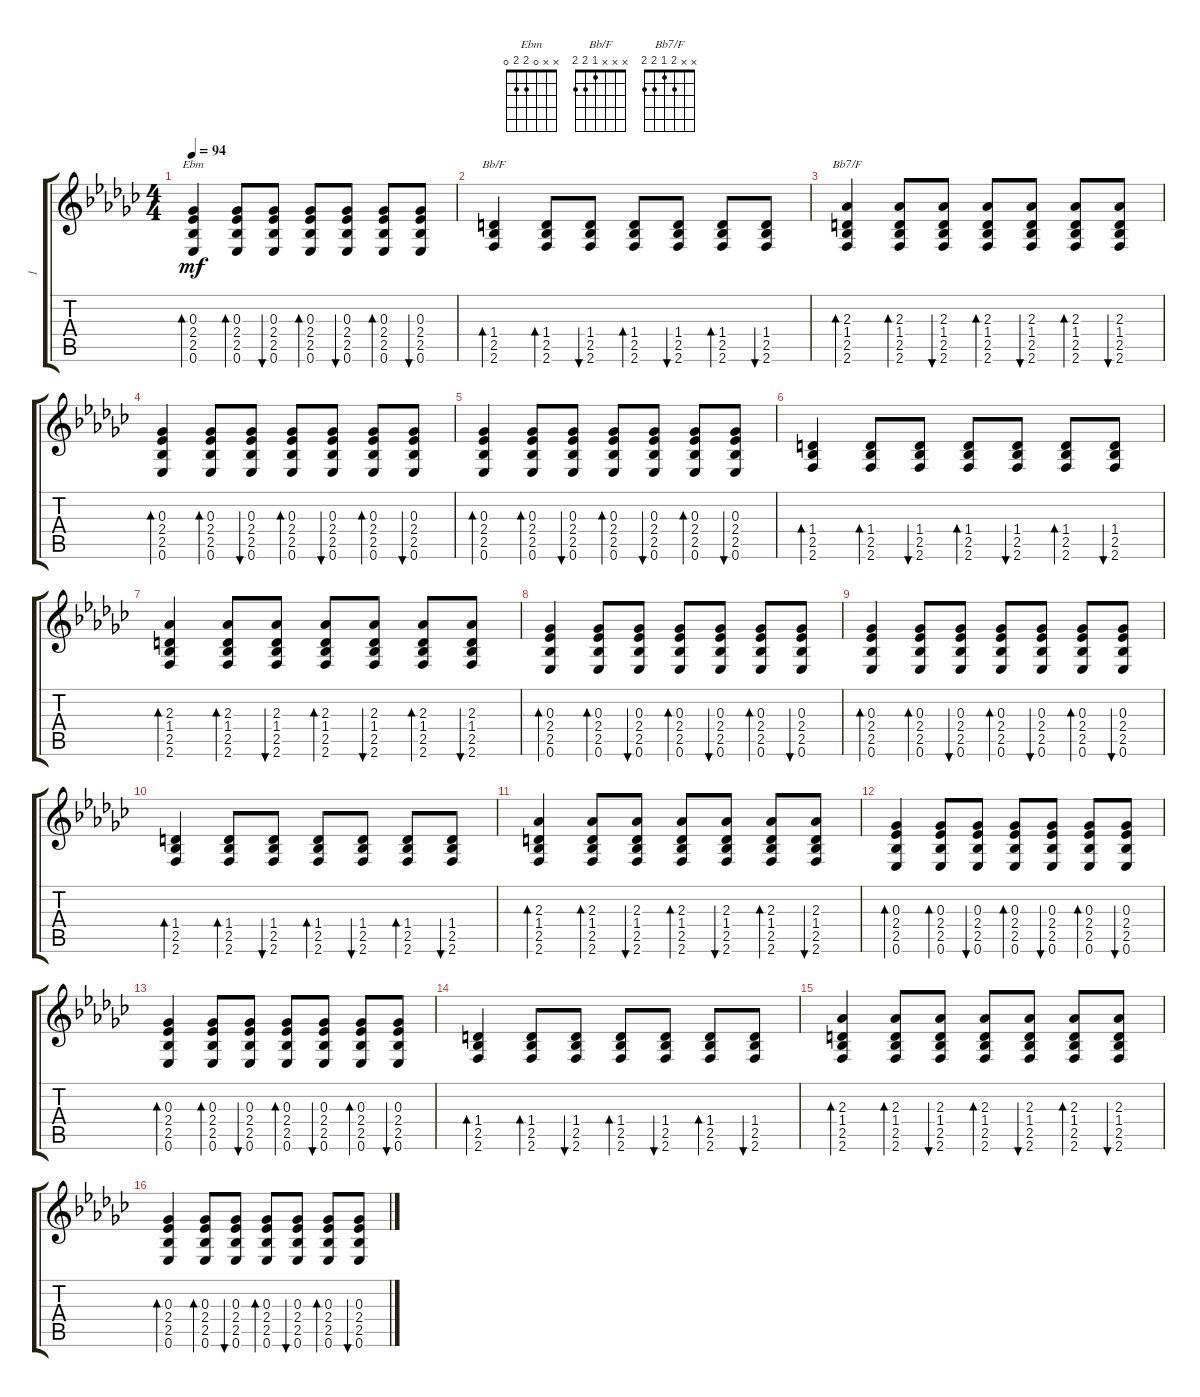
\track ("1" "1") {instrument acousticguitarsteel}
\staff {score tabs}
\tuning (Eb4 Bb3 Gb3 Db3 Ab2 Eb2) {hide}
\chord ("Ebm" x x 0 2 2 0)
\chord ("Bb/F" x x x 1 2 2)
\chord ("Bb7/F" x x 2 1 2 2)
\ts (4 4)
\tempo 94
\clef g2
\ks ebminor
(0.3 2.4 2.5 0.6).4{bd 30 ch "Ebm" dy mf instrument acousticguitarsteel} (0.3 2.4 2.5 0.6).8{bd 30} (0.3 2.4 2.5 0.6).8{bu 30} (0.3 2.4 2.5 0.6).8{bd 30} (0.3 2.4 2.5 0.6).8{bu 30} (0.3 2.4 2.5 0.6).8{bd 30} (0.3 2.4 2.5 0.6).8{bu 30} |
(1.4 2.5 2.6).4{bd 30 ch "Bb/F"} (1.4 2.5 2.6).8{bd 30} (1.4 2.5 2.6).8{bu 30} (1.4 2.5 2.6).8{bd 30} (1.4 2.5 2.6).8{bu 30} (1.4 2.5 2.6).8{bd 30} (1.4 2.5 2.6).8{bu 30} |
(2.3 1.4 2.5 2.6).4{bd 30 ch "Bb7/F"} (2.3 1.4 2.5 2.6).8{bd 30} (2.3 1.4 2.5 2.6).8{bu 30} (2.3 1.4 2.5 2.6).8{bd 30} (2.3 1.4 2.5 2.6).8{bu 30} (2.3 1.4 2.5 2.6).8{bd 30} (2.3 1.4 2.5 2.6).8{bu 30} |
(0.3 2.4 2.5 0.6).4{bd 30} (0.3 2.4 2.5 0.6).8{bd 30} (0.3 2.4 2.5 0.6).8{bu 30} (0.3 2.4 2.5 0.6).8{bd 30} (0.3 2.4 2.5 0.6).8{bu 30} (0.3 2.4 2.5 0.6).8{bd 30} (0.3 2.4 2.5 0.6).8{bu 30} |
(0.3 2.4 2.5 0.6).4{bd 30} (0.3 2.4 2.5 0.6).8{bd 30} (0.3 2.4 2.5 0.6).8{bu 30} (0.3 2.4 2.5 0.6).8{bd 30} (0.3 2.4 2.5 0.6).8{bu 30} (0.3 2.4 2.5 0.6).8{bd 30} (0.3 2.4 2.5 0.6).8{bu 30} |
(1.4 2.5 2.6).4{bd 30} (1.4 2.5 2.6).8{bd 30} (1.4 2.5 2.6).8{bu 30} (1.4 2.5 2.6).8{bd 30} (1.4 2.5 2.6).8{bu 30} (1.4 2.5 2.6).8{bd 30} (1.4 2.5 2.6).8{bu 30} |
(2.3 1.4 2.5 2.6).4{bd 30} (2.3 1.4 2.5 2.6).8{bd 30} (2.3 1.4 2.5 2.6).8{bu 30} (2.3 1.4 2.5 2.6).8{bd 30} (2.3 1.4 2.5 2.6).8{bu 30} (2.3 1.4 2.5 2.6).8{bd 30} (2.3 1.4 2.5 2.6).8{bu 30} |
(0.3 2.4 2.5 0.6).4{bd 30} (0.3 2.4 2.5 0.6).8{bd 30} (0.3 2.4 2.5 0.6).8{bu 30} (0.3 2.4 2.5 0.6).8{bd 30} (0.3 2.4 2.5 0.6).8{bu 30} (0.3 2.4 2.5 0.6).8{bd 30} (0.3 2.4 2.5 0.6).8{bu 30} |
(0.3 2.4 2.5 0.6).4{bd 30} (0.3 2.4 2.5 0.6).8{bd 30} (0.3 2.4 2.5 0.6).8{bu 30} (0.3 2.4 2.5 0.6).8{bd 30} (0.3 2.4 2.5 0.6).8{bu 30} (0.3 2.4 2.5 0.6).8{bd 30} (0.3 2.4 2.5 0.6).8{bu 30} |
(1.4 2.5 2.6).4{bd 30} (1.4 2.5 2.6).8{bd 30} (1.4 2.5 2.6).8{bu 30} (1.4 2.5 2.6).8{bd 30} (1.4 2.5 2.6).8{bu 30} (1.4 2.5 2.6).8{bd 30} (1.4 2.5 2.6).8{bu 30} |
(2.3 1.4 2.5 2.6).4{bd 30} (2.3 1.4 2.5 2.6).8{bd 30} (2.3 1.4 2.5 2.6).8{bu 30} (2.3 1.4 2.5 2.6).8{bd 30} (2.3 1.4 2.5 2.6).8{bu 30} (2.3 1.4 2.5 2.6).8{bd 30} (2.3 1.4 2.5 2.6).8{bu 30} |
(0.3 2.4 2.5 0.6).4{bd 30} (0.3 2.4 2.5 0.6).8{bd 30} (0.3 2.4 2.5 0.6).8{bu 30} (0.3 2.4 2.5 0.6).8{bd 30} (0.3 2.4 2.5 0.6).8{bu 30} (0.3 2.4 2.5 0.6).8{bd 30} (0.3 2.4 2.5 0.6).8{bu 30} |
(0.3 2.4 2.5 0.6).4{bd 30} (0.3 2.4 2.5 0.6).8{bd 30} (0.3 2.4 2.5 0.6).8{bu 30} (0.3 2.4 2.5 0.6).8{bd 30} (0.3 2.4 2.5 0.6).8{bu 30} (0.3 2.4 2.5 0.6).8{bd 30} (0.3 2.4 2.5 0.6).8{bu 30} |
(1.4 2.5 2.6).4{bd 30} (1.4 2.5 2.6).8{bd 30} (1.4 2.5 2.6).8{bu 30} (1.4 2.5 2.6).8{bd 30} (1.4 2.5 2.6).8{bu 30} (1.4 2.5 2.6).8{bd 30} (1.4 2.5 2.6).8{bu 30} |
(2.3 1.4 2.5 2.6).4{bd 30} (2.3 1.4 2.5 2.6).8{bd 30} (2.3 1.4 2.5 2.6).8{bu 30} (2.3 1.4 2.5 2.6).8{bd 30} (2.3 1.4 2.5 2.6).8{bu 30} (2.3 1.4 2.5 2.6).8{bd 30} (2.3 1.4 2.5 2.6).8{bu 30} |
(0.3 2.4 2.5 0.6).4{bd 30} (0.3 2.4 2.5 0.6).8{bd 30} (0.3 2.4 2.5 0.6).8{bu 30} (0.3 2.4 2.5 0.6).8{bd 30} (0.3 2.4 2.5 0.6).8{bu 30} (0.3 2.4 2.5 0.6).8{bd 30} (0.3 2.4 2.5 0.6).8{bu 30}
